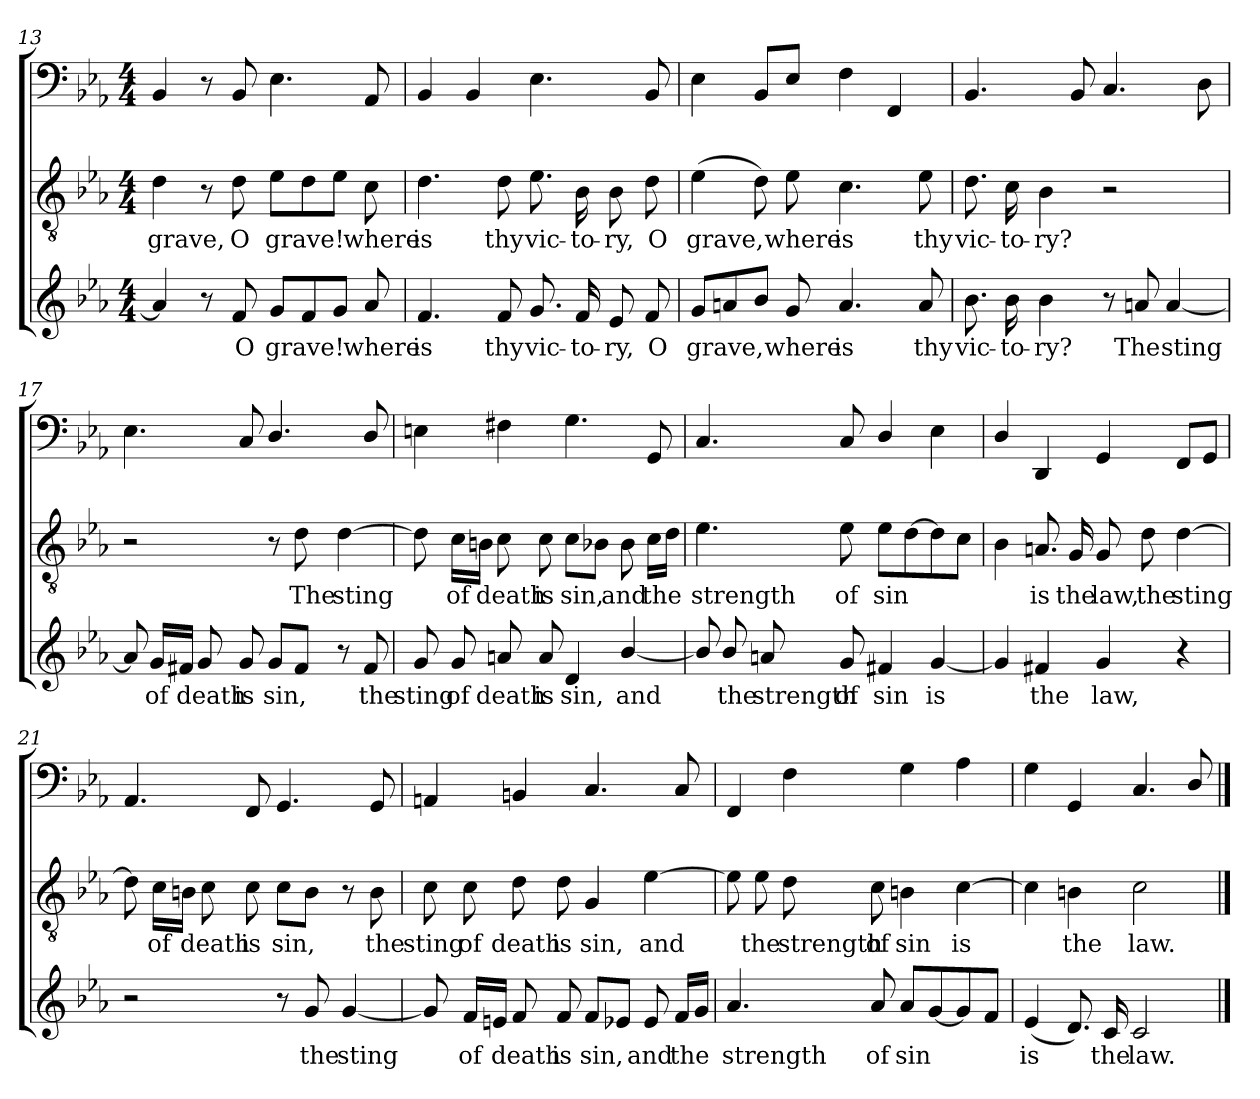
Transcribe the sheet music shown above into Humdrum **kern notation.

**kern	**text	**kern	**text	**kern
*part3	*part3	*part2	*part2	*part1
*staff3	*staff3	*staff2	*staff2	*staff1
*clefG2	*	*clefGv2	*	*clefF4
*k[b-e-a-]	*	*k[b-e-a-]	*	*k[b-e-a-]
*E-:	*	*E-:	*	*E-:
*M4/4	*	*M4/4	*	*M4/4
=13	=13	=13	=13	=13
4a-/]	.	4d\	grave,	4BB-/
8r	.	8r	.	8r
8f/	O	8d\	O	8BB-/
8g/L	grave!	8e-\L	grave!	4.E-\
8f/	.	8d\	.	.
8g/J	.	8e-\J	.	.
8a-/	where	8c\	where	8AA-/
=14	=14	=14	=14	=14
4.f/	is	4.d\	is	4BB-/
.	.	.	.	4BB-/
8f/	thy	8d\	thy	.
8.g/	vic-	8.e-\	vic-	4.E-\
16f/	-to-	16B-\	-to-	.
8e-/	-ry,	8B-\	-ry,	.
8f/	O	8d\	O	8BB-/
=15	=15	=15	=15	=15
8g/L	grave,	(4e-\	grave,	4E-\
8an/	.	.	.	.
8b-/J	.	8d\)	.	8BB-/L
8g/	where	8e-\	where	8E-/J
4.a/	is	4.c\	is	4F\
.	.	.	.	4FF/
8a/	thy	8e-\	thy	.
=16	=16	=16	=16	=16
8.b-\	vic-	8.d\	vic-	4.BB-/
16b-\	-to-	16c\	-to-	.
4b-\	-ry?	4B-\	-ry?	.
.	.	.	.	8BB-/
8r	.	2r	.	4.C/
8an/	The	.	.	.
[4a/	sting	.	.	.
.	.	.	.	8D\
=17	=17	=17	=17	=17
8a/]	.	2r	.	4.E-\
16g/LL	of	.	.	.
16f#X/JJ	.	.	.	.
8g/	death	.	.	.
8g/	is	.	.	8C/
8g/L	sin,	8r	.	4.D/
8f#/J	.	8d\	The	.
8r	.	[4d\	sting	.
8f#/	the	.	.	8D/
=18	=18	=18	=18	=18
8g/	sting	8d\]	.	4En\
8g/	of	16c\LL	of	.
.	.	16Bn\JJ	.	.
8an/	death	8c\	death	4F#X\
8a/	is	8c\	is	.
4d/	sin,	8c\L	sin,	4.G\
.	.	8B-X\J	.	.
[4b-/	and	8B-\	and	.
.	.	16c\LL	the	8GG/
.	.	16d\JJ	.	.
=19	=19	=19	=19	=19
8b-/]	.	4.e-\	strength	4.C/
8b-/	the	.	.	.
8an/	strength	.	.	.
8g/	of	8e-\	of	8C/
4f#X/	sin	8e-\L	sin	4D/
.	.	[8d\	.	.
[4g/	is	8d\]	.	4E-\
.	.	8c\J	.	.
=20	=20	=20	=20	=20
4g/]	.	4B-\	.	4D/
4f#X/	the	8.An/	is	4DD/
.	.	16G/	the	.
4g/	law,	8G/	law,	4GG/
.	.	8d\	the	.
4r	.	[4d\	sting	8FF/L
.	.	.	.	8GG/J
=21	=21	=21	=21	=21
2r	.	8d\]	.	4.AA-/
.	.	16c\LL	of	.
.	.	16Bn\JJ	.	.
.	.	8c\	death	.
.	.	8c\	is	8FF/
8r	.	8c\L	sin,	4.GG/
8g/	the	8B\J	.	.
[4g/	sting	8r	.	.
.	.	8B\	the	8GG/
=22	=22	=22	=22	=22
8g/]	.	8c\	sting	4AAn/
16f/LL	of	8c\	of	.
16en/JJ	.	.	.	.
8f/	death	8d\	death	4BBn/
8f/	is	8d\	is	.
8f/L	sin,	4G/	sin,	4.C/
8e-X/J	.	.	.	.
8e-/	and	[4e-\	and	.
16f/LL	the	.	.	8C/
16g/JJ	.	.	.	.
=23	=23	=23	=23	=23
4.a-/	strength	8e-\]	.	4FF/
.	.	8e-\	the	.
.	.	8d\	strength	4F\
8a-/	of	8c\	of	.
8a-/L	sin	4Bn\	sin	4G\
[8g/	.	.	.	.
8g/]	.	[4c\	is	4A-\
8f/J	.	.	.	.
=24	=24	=24	=24	=24
(4e-/	is	4c\]	.	4G\
8.d/)	.	4Bn\	the	4GG/
16c/	the	.	.	.
2c/	law.	2c\	law.	4.C/
.	.	.	.	8D/
==	==	==	==	==
*-	*-	*-	*-	*-
